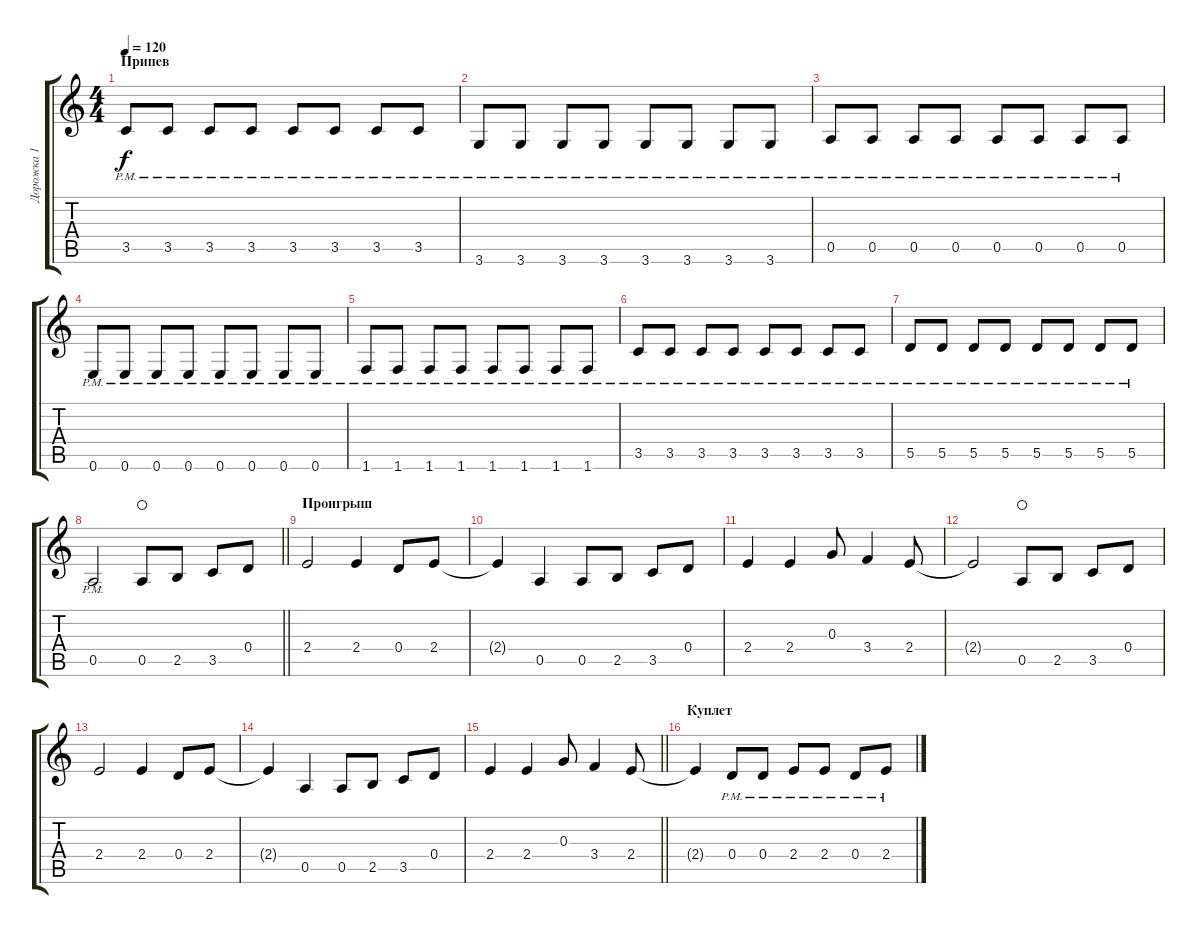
\track ("Дорожка 1" "Дорожка 1") {instrument overdrivenguitar}
\staff {score tabs}
\tuning (E4 B3 G3 D3 A2 E2) {hide}
\ts (4 4)
\section ("" "Припев")
\tempo 120
\clef g2
\ks c
3.5{pm}.8{dy f} 3.5{pm}.8 3.5{pm}.8 3.5{pm}.8 3.5{pm}.8 3.5{pm}.8 3.5{pm}.8 3.5{pm}.8 |
3.6{pm}.8 3.6{pm}.8 3.6{pm}.8 3.6{pm}.8 3.6{pm}.8 3.6{pm}.8 3.6{pm}.8 3.6{pm}.8 |
0.5{pm}.8 0.5{pm}.8 0.5{pm}.8 0.5{pm}.8 0.5{pm}.8 0.5{pm}.8 0.5{pm}.8 0.5{pm}.8 |
0.6{pm}.8 0.6{pm}.8 0.6{pm}.8 0.6{pm}.8 0.6{pm}.8 0.6{pm}.8 0.6{pm}.8 0.6{pm}.8 |
1.6{pm}.8 1.6{pm}.8 1.6{pm}.8 1.6{pm}.8 1.6{pm}.8 1.6{pm}.8 1.6{pm}.8 1.6{pm}.8 |
3.5{pm}.8 3.5{pm}.8 3.5{pm}.8 3.5{pm}.8 3.5{pm}.8 3.5{pm}.8 3.5{pm}.8 3.5{pm}.8 |
5.5{pm}.8 5.5{pm}.8 5.5{pm}.8 5.5{pm}.8 5.5{pm}.8 5.5{pm}.8 5.5{pm}.8 5.5{pm}.8 |
\barLineRight lightlight
0.5{pm}.2 0.5.8{waho} 2.5.8 3.5.8 0.4.8 |
\section ("" "Проигрыш")
2.4.2 2.4.4 0.4.8 2.4.8 |
2.4{t}.4 0.5.4 0.5.8 2.5.8 3.5.8 0.4.8 |
2.4.4 2.4.4 0.3.8 3.4.4 2.4.8 |
2.4{t}.2 0.5.8{waho} 2.5.8 3.5.8 0.4.8 |
2.4.2 2.4.4 0.4.8 2.4.8 |
2.4{t}.4 0.5.4 0.5.8 2.5.8 3.5.8 0.4.8 |
\barLineRight lightlight
2.4.4 2.4.4 0.3.8 3.4.4 2.4.8 |
\section ("" "Куплет")
2.4{t}.4 0.4{pm}.8 0.4{pm}.8 2.4{pm}.8 2.4{pm}.8 0.4{pm}.8 2.4{pm}.8
